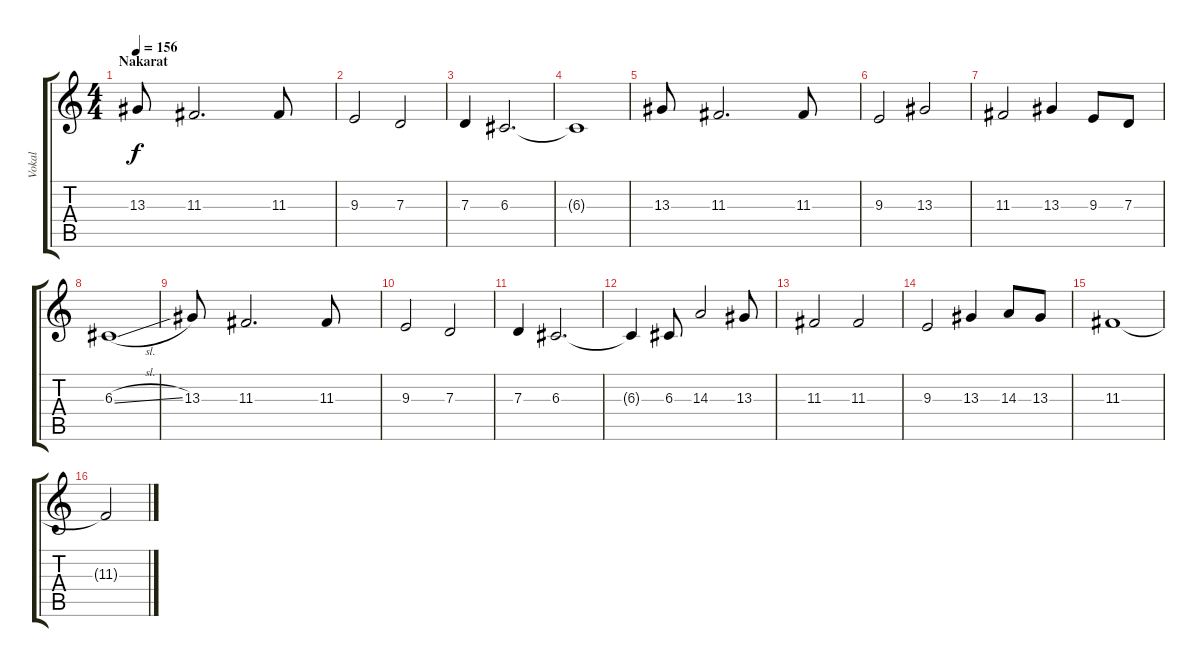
\track ("Vokal" "Vokal") {instrument oboe}
\staff {score tabs}
\tuning (E4 B3 G3 D3 A2 E2) {hide}
\ts (4 4)
\section ("" "Nakarat")
\tempo 156
\clef g2
\ks c
13.3.8{dy f} 11.3.2{d} 11.3.8 |
9.3.2 7.3.2 |
7.3.4 6.3.2{d} |
6.3{t}.1 |
13.3.8 11.3.2{d} 11.3.8 |
9.3.2 13.3.2 |
11.3.2 13.3.4 9.3.8 7.3.8 |
6.3{sl}.1 |
13.3.8 11.3.2{d} 11.3.8 |
9.3.2 7.3.2 |
7.3.4 6.3.2{d} |
6.3{t}.4 6.3.8 14.3.2 13.3.8 |
11.3.2 11.3.2 |
9.3.2 13.3.4 14.3.8 13.3.8 |
11.3.1 |
11.3{t}.2
